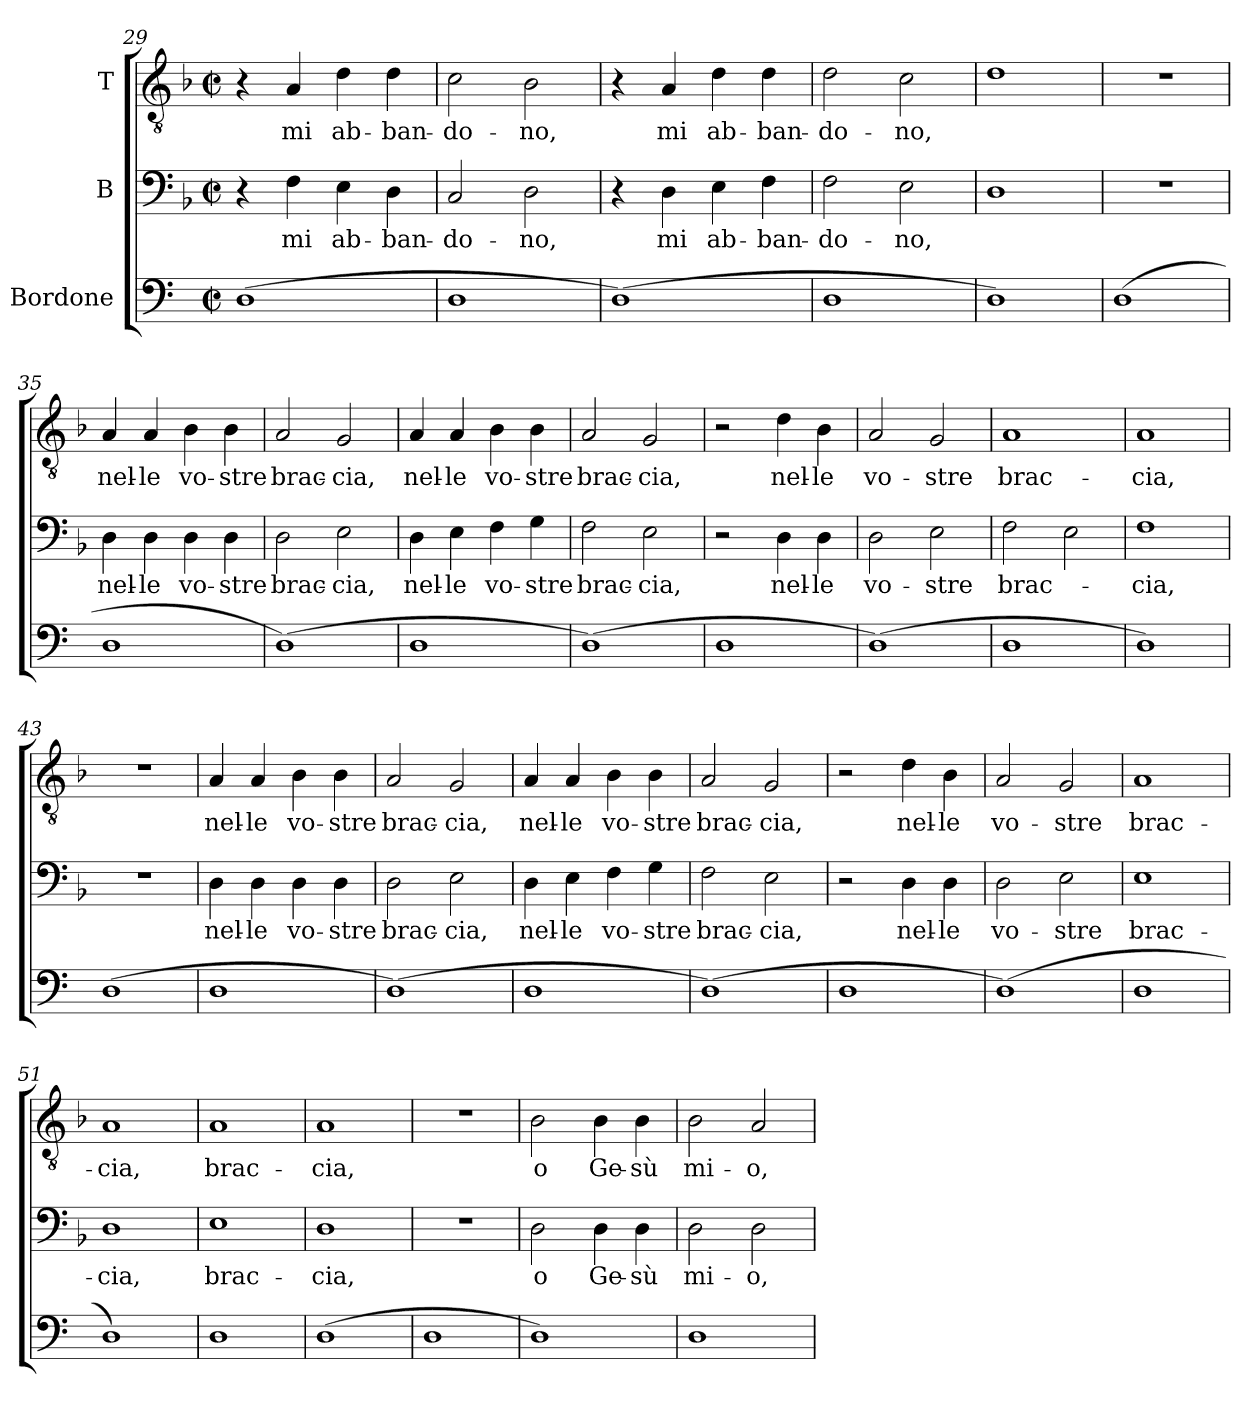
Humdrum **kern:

**kern	**kern	**text	**kern	**text
*part3	*part2	*part2	*part1	*part1
*staff3	*staff2	*staff2	*staff1	*staff1
*I"Bordone	*I"B	*	*I"T	*
*clefF4	*clefF4	*	*clefGv2	*
*ITrd-3c-5	*	*	*	*
*k[b-]	*k[b-]	*	*k[b-]	*
*F:	*F:	*	*F:	*
*M2/2	*M2/2	*	*M2/2	*
*met(c|)	*met(c|)	*	*met(c|)	*
=29	=29	=29	=29	=29
(>1G	4r	.	4r	.
!	!	!LO:LY:b	!	!LO:LY:b
.	4F\	mi	4A/	mi
!	!	!LO:LY:b	!	!LO:LY:b
.	4E\	ab-	4d\	ab-
!	!	!LO:LY:b	!	!LO:LY:b
.	4D\	-ban-	4d\	-ban-
=30	=30	=30	=30	=30
!	!	!LO:LY:b	!	!LO:LY:b
1G	2C/	-do-	2c\	-do-
!	!	!LO:LY:b	!	!LO:LY:b
.	2D\	-no,	2B-\	-no,
=31	=31	=31	=31	=31
(>1G)	4r	.	4r	.
!	!	!LO:LY:b	!	!LO:LY:b
.	4D\	mi	4A/	mi
!	!	!LO:LY:b	!	!LO:LY:b
.	4E\	ab-	4d\	ab-
!	!	!LO:LY:b	!	!LO:LY:b
.	4F\	-ban-	4d\	-ban-
=32	=32	=32	=32	=32
!	!	!LO:LY:b	!	!LO:LY:b
1G	2F\	-do-	2d\	-do-
!	!	!LO:LY:b	!	!LO:LY:b
.	2E\	-no,	2c\	-no,
=33	=33	=33	=33	=33
1G)	1D	.	1d	.
!!LO:LB:g=z
=34	=34	=34	=34	=34
(>1G	1r	.	1r	.
=35	=35	=35	=35	=35
!	!	!LO:LY:b	!	!LO:LY:b
1G	4D\	nel-	4A/	nel-
!	!	!LO:LY:b	!	!LO:LY:b
.	4D\	-le	4A/	-le
!	!	!LO:LY:b	!	!LO:LY:b
.	4D\	vo-	4B-\	vo-
!	!	!LO:LY:b	!	!LO:LY:b
.	4D\	-stre	4B-\	-stre
=36	=36	=36	=36	=36
!	!	!LO:LY:b	!	!LO:LY:b
(>1G)	2D\	brac-	2A/	brac-
!	!	!LO:LY:b	!	!LO:LY:b
.	2E\	-cia,	2G/	-cia,
=37	=37	=37	=37	=37
!	!	!LO:LY:b	!	!LO:LY:b
1G	4D\	nel-	4A/	nel-
!	!	!LO:LY:b	!	!LO:LY:b
.	4E\	-le	4A/	-le
!	!	!LO:LY:b	!	!LO:LY:b
.	4F\	vo-	4B-\	vo-
!	!	!LO:LY:b	!	!LO:LY:b
.	4G\	-stre	4B-\	-stre
=38	=38	=38	=38	=38
!	!	!LO:LY:b	!	!LO:LY:b
(>1G)	2F\	brac-	2A/	brac-
!	!	!LO:LY:b	!	!LO:LY:b
.	2E\	-cia,	2G/	-cia,
=39	=39	=39	=39	=39
1G	2r	.	2r	.
!	!	!LO:LY:b	!	!LO:LY:b
.	4D\	nel-	4d\	nel-
!	!	!LO:LY:b	!	!LO:LY:b
.	4D\	-le	4B-\	-le
=40	=40	=40	=40	=40
!	!	!LO:LY:b	!	!LO:LY:b
(>1G)	2D\	vo-	2A/	vo-
!	!	!LO:LY:b	!	!LO:LY:b
.	2E\	-stre	2G/	-stre
=41	=41	=41	=41	=41
!	!	!LO:LY:b	!	!LO:LY:b
1G	2F\	brac-	1A	brac-
.	2E\	.	.	.
=42	=42	=42	=42	=42
!	!	!LO:LY:b	!	!LO:LY:b
1G)	1F	-cia,	1A	-cia,
!!LO:PB:g=z
=43	=43	=43	=43	=43
(>1G	1r	.	1r	.
=44	=44	=44	=44	=44
!	!	!LO:LY:b	!	!LO:LY:b
1G	4D\	nel-	4A/	nel-
!	!	!LO:LY:b	!	!LO:LY:b
.	4D\	-le	4A/	-le
!	!	!LO:LY:b	!	!LO:LY:b
.	4D\	vo-	4B-\	vo-
!	!	!LO:LY:b	!	!LO:LY:b
.	4D\	-stre	4B-\	-stre
=45	=45	=45	=45	=45
!	!	!LO:LY:b	!	!LO:LY:b
(>1G)	2D\	brac-	2A/	brac-
!	!	!LO:LY:b	!	!LO:LY:b
.	2E\	-cia,	2G/	-cia,
=46	=46	=46	=46	=46
!	!	!LO:LY:b	!	!LO:LY:b
1G	4D\	nel-	4A/	nel-
!	!	!LO:LY:b	!	!LO:LY:b
.	4E\	-le	4A/	-le
!	!	!LO:LY:b	!	!LO:LY:b
.	4F\	vo-	4B-\	vo-
!	!	!LO:LY:b	!	!LO:LY:b
.	4G\	-stre	4B-\	-stre
=47	=47	=47	=47	=47
!	!	!LO:LY:b	!	!LO:LY:b
(>1G)	2F\	brac-	2A/	brac-
!	!	!LO:LY:b	!	!LO:LY:b
.	2E\	-cia,	2G/	-cia,
=48	=48	=48	=48	=48
1G	2r	.	2r	.
!	!	!LO:LY:b	!	!LO:LY:b
.	4D\	nel-	4d\	nel-
!	!	!LO:LY:b	!	!LO:LY:b
.	4D\	-le	4B-\	-le
=49	=49	=49	=49	=49
!	!	!LO:LY:b	!	!LO:LY:b
(>1G)	2D\	vo-	2A/	vo-
!	!	!LO:LY:b	!	!LO:LY:b
.	2E\	-stre	2G/	-stre
=50	=50	=50	=50	=50
!	!	!LO:LY:b	!	!LO:LY:b
1G	1E	brac-	1A	brac-
=51	=51	=51	=51	=51
!	!	!LO:LY:b	!	!LO:LY:b
1G)	1D	-cia,	1A	-cia,
!!LO:LB:g=z
=52	=52	=52	=52	=52
!	!	!LO:LY:b	!	!LO:LY:b
1G	1E	brac-	1A	brac-
=53	=53	=53	=53	=53
!	!	!LO:LY:b	!	!LO:LY:b
(>1G	1D	-cia,	1A	-cia,
=54	=54	=54	=54	=54
1G	1r	.	1r	.
=55	=55	=55	=55	=55
!	!	!LO:LY:b	!	!LO:LY:b
1G)	2D\	o	2B-\	o
!	!	!LO:LY:b	!	!LO:LY:b
.	4D\	Ge-	4B-\	Ge-
!	!	!LO:LY:b	!	!LO:LY:b
.	4D\	-sù	4B-\	-sù
=56	=56	=56	=56	=56
!	!	!LO:LY:b	!	!LO:LY:b
1G	2D\	mi-	2B-\	mi-
!	!	!LO:LY:b	!	!LO:LY:b
.	2D\	-o,	2A/	-o,
=	=	=	=	=
*-	*-	*-	*-	*-
